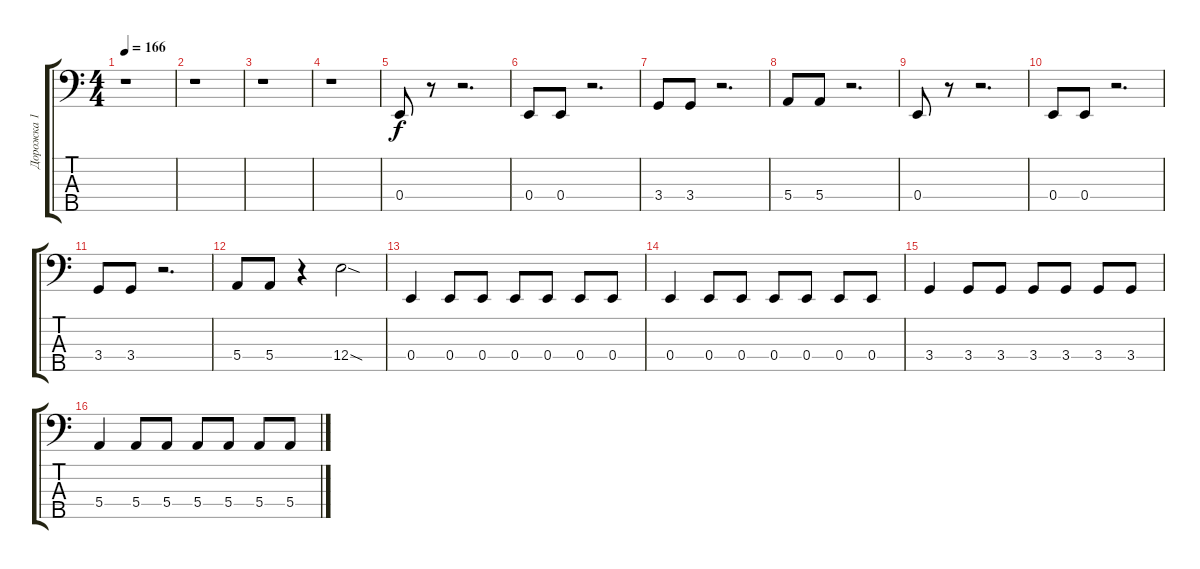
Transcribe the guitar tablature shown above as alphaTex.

\track ("Дорожка 1" "Дорожка 1") {instrument electricbassfinger}
\staff {score tabs}
\tuning (G2 D2 A1 E1 B0) {hide}
\ts (4 4)
\tempo 166
\clef f4
\ks aminor
r.1{dy f} |
r.1 |
r.1 |
r.1 |
0.4.8 r.8 r.2{d} |
0.4.8 0.4.8 r.2{d} |
3.4.8 3.4.8 r.2{d} |
5.4.8 5.4.8 r.2{d} |
0.4.8 r.8 r.2{d} |
0.4.8 0.4.8 r.2{d} |
3.4.8 3.4.8 r.2{d} |
5.4.8 5.4.8 r.4 12.4{sod}.2 |
0.4.4 0.4.8 0.4.8 0.4.8 0.4.8 0.4.8 0.4.8 |
0.4.4 0.4.8 0.4.8 0.4.8 0.4.8 0.4.8 0.4.8 |
3.4.4 3.4.8 3.4.8 3.4.8 3.4.8 3.4.8 3.4.8 |
5.4.4 5.4.8 5.4.8 5.4.8 5.4.8 5.4.8 5.4.8
